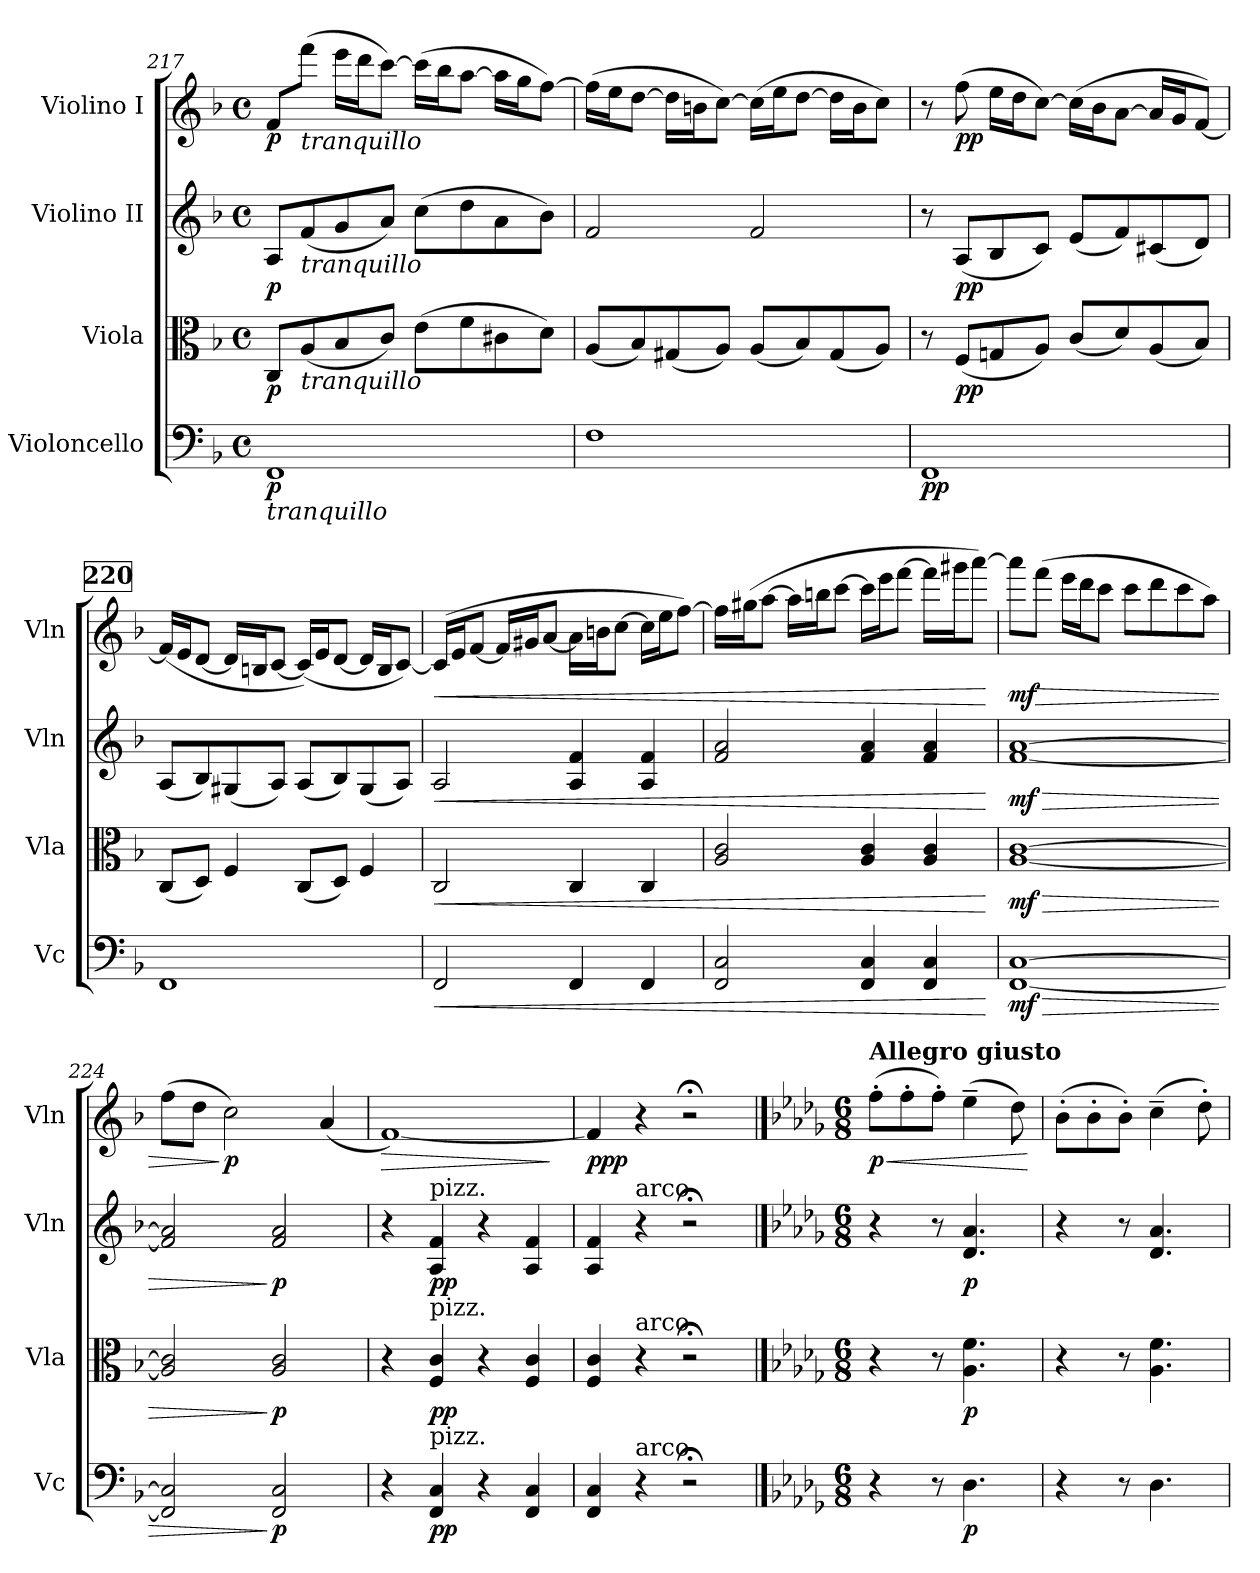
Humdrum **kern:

**kern	**dynam	**kern	**dynam	**kern	**dynam	**kern	**dynam
*part4	*part4	*part3	*part3	*part2	*part2	*part1	*part1
*staff4	*staff4	*staff3	*staff3	*staff2	*staff2	*staff1	*staff1
*I"Violoncello	*	*I"Viola	*	*I"Violino II	*	*I"Violino I	*
*I'Vc	*	*I'Vla	*	*I'Vln	*	*I'Vln	*
*clefF4	*	*clefC3	*	*clefG2	*	*clefG2	*
*k[b-]	*	*k[b-]	*	*k[b-]	*	*k[b-]	*
*M4/4	*	*M4/4	*	*M4/4	*	*M4/4	*
*met(c)	*	*met(c)	*	*met(c)	*	*met(c)	*
=217	=217	=217	=217	=217	=217	=217	=217
!LO:TX:b:i:t=tranquillo	!	!	!	!	!	!	!
!	!LO:DY:b	!	!LO:DY:b	!	!LO:DY:b	!	!LO:DY:b
1FF	p	8C/L	p	8A/L	p	8f/L	p
!	!	!	!	!	!	!LO:TX:b:i:t=tranquillo	!
!	!	!	!	!LO:TX:b:i:t=tranquillo	!	!	!
!	!	!LO:TX:b:i:t=tranquillo	!	!	!	!	!
.	.	(<8A/	.	(<8f/	.	(>8fff\J	.
.	.	8B-/	.	8g/	.	16eee\LL	.
.	.	.	.	.	.	16ddd\J	.
.	.	8c/J)	.	8a/J)	.	[8ccc\J)	.
.	.	(>8e\L	.	(>8cc\L	.	(>16ccc\LL]	.
.	.	.	.	.	.	16bb-\J	.
.	.	8f\	.	8dd\	.	[8aa\J	.
.	.	8c#X\	.	8a\	.	16aa\LL]	.
.	.	.	.	.	.	16gg\J	.
.	.	8d\J)	.	8b-\J)	.	[8ff\J)	.
=218	=218	=218	=218	=218	=218	=218	=218
1F	.	(<8A/L	.	2f/	.	(>16ff\LL]	.
.	.	.	.	.	.	16ee\J	.
.	.	8B-/)	.	.	.	[8dd\J	.
.	.	(<8G#X/	.	.	.	16dd\LL]	.
.	.	.	.	.	.	16bn\J	.
.	.	8A/J)	.	.	.	[8cc\J)	.
.	.	(<8A/L	.	2f/	.	(>16cc\LL]	.
.	.	.	.	.	.	16ee\J	.
.	.	8B-/)	.	.	.	[8dd\J	.
.	.	(<8G#/	.	.	.	16dd\LL]	.
.	.	.	.	.	.	16b\J	.
.	.	8A/J)	.	.	.	8cc\J)	.
!!LO:LB:g=z
=219	=219	=219	=219	=219	=219	=219	=219
!	!LO:DY:b	!	!	!	!	!	!
1FF	pp	8r	.	8r	.	8r	.
!	!	!	!LO:DY:b	!	!LO:DY:b	!	!LO:DY:b
.	.	(<8F/L	pp	(<8A/L	pp	(>8ff\	pp
.	.	8Gn/	.	8B-/	.	16ee\LL	.
.	.	.	.	.	.	16dd\J	.
.	.	8A/J)	.	8c/J)	.	[8cc\J)	.
.	.	(<8c/L	.	(<8e/L	.	(>16cc\LL]	.
.	.	.	.	.	.	16b-\J	.
.	.	8d/)	.	8f/)	.	[8a\J	.
.	.	(<8A/	.	(<8c#X/	.	16a/LL]	.
.	.	.	.	.	.	16g/J	.
.	.	8B-/J)	.	8d/J)	.	[8f/J)	.
!!LO:REH:place=s1:a:B:fs=14:t=220
=220	=220	=220	=220	=220	=220	=220	=220
1FF	.	(<8C/L	.	(<8A/L	.	(<16f/LL]	.
.	.	.	.	.	.	16e/J	.
.	.	8D/J)	.	8B-/)	.	[8d/J	.
.	.	4F/	.	(<8G#X/	.	16d/LL]	.
.	.	.	.	.	.	16Bn/J	.
.	.	.	.	8A/J)	.	[8c/J	.
.	.	(<8C/L	.	(<8A/L	.	(<16c/LL])	.
.	.	.	.	.	.	16e/J	.
.	.	8D/J)	.	8B-/)	.	[8d/J	.
.	.	4F/	.	(<8G#/	.	16d/LL]	.
.	.	.	.	.	.	16B/J	.
.	.	.	.	8A/J)	.	[8c/J)	.
=221	=221	=221	=221	=221	=221	=221	=221
!	!LO:HP:b	!	!LO:HP:b	!	!LO:HP:b	!	!LO:HP:b
2FF/	<	2C/	<	2A/	<	(<16c/LL]	<
.	.	.	.	.	.	16e/J	.
.	.	.	.	.	.	[8f/J	.
.	.	.	.	.	.	16f/LL]	.
.	.	.	.	.	.	16g#X/J	.
.	.	.	.	.	.	[8a/J	.
4FF/	.	4C/	.	4A/ 4f/	.	16a\LL]	.
.	.	.	.	.	.	16bn\J	.
.	.	.	.	.	.	[8cc\J	.
4FF/	.	4C/	.	4A/ 4f/	.	16cc\LL]	.
.	.	.	.	.	.	16ee\J	.
.	.	.	.	.	.	[8ff\J)	.
!!LO:PB:g=z
=222	=222	=222	=222	=222	=222	=222	=222
2FF/ 2C/	.	2A/ 2c/	.	2f/ 2a/	.	16ff\LL]	.
.	.	.	.	.	.	(>16gg#X\J	.
.	.	.	.	.	.	[8aa\J	.
.	.	.	.	.	.	16aa\LL]	.
.	.	.	.	.	.	16bbn\J	.
.	.	.	.	.	.	[8ccc\J	.
4FF/ 4C/	.	4A/ 4c/	.	4f/ 4a/	.	16ccc\LL]	.
.	.	.	.	.	.	16eee\J	.
.	.	.	.	.	.	[8fff\J	.
4FF/ 4C/	.	4A/ 4c/	.	4f/ 4a/	.	16fff\LL]	.
.	.	.	.	.	.	16ggg#X\J	.
.	.	.	.	.	.	[8aaa\J)	.
.	[	.	[	.	[	.	[
=223	=223	=223	=223	=223	=223	=223	=223
!	!LO:HP:b	!	!LO:HP:b	!	!LO:HP:b	!	!
!	!LO:DY:n=1:b	!	!LO:DY:n=1:b	!	!LO:DY:n=1:b	!	!LO:DY:b
[1FF [1C	> mf	[1A [1c	> mf	[1f [1a	> mf	8aaa\L]	mf
!	!	!	!	!	!	!	!LO:HP:b
.	.	.	.	.	.	(>8fff\J	>
.	.	.	.	.	.	16eee\LL	.
.	.	.	.	.	.	16ddd\J	.
.	.	.	.	.	.	8ccc\J	.
.	.	.	.	.	.	8ccc\L	.
.	.	.	.	.	.	8ddd\	.
.	.	.	.	.	.	8ccc\	.
.	.	.	.	.	.	8aa\J)	.
=224	=224	=224	=224	=224	=224	=224	=224
2FF/] 2C/]	.	2A/] 2c/]	.	2f/] 2a/]	.	(>8ff\L	.
.	.	.	.	.	.	8dd\J	.
!	!	!	!	!	!	!	!LO:DY:n=1:b
.	.	.	.	.	.	2cc\)	] p
!	!LO:DY:n=1:b	!	!LO:DY:n=1:b	!	!LO:DY:n=1:b	!	!
2FF/ 2C/	] p	2A/ 2c/	] p	2f/ 2a/	] p	.	.
.	.	.	.	.	.	(<4a/	.
=225	=225	=225	=225	=225	=225	=225	=225
!	!	!	!	!	!	!	!LO:HP:b
4r	.	4r	.	4r	.	[1f)	>
!	!	!	!	!LO:TX:a:t=pizz.	!	!	!
!	!	!LO:TX:a:t=pizz.	!	!	!	!	!
!LO:TX:a:t=pizz.	!	!	!	!	!	!	!
!	!LO:DY:b	!	!LO:DY:b	!	!LO:DY:b	!	!
4FF/ 4C/	pp	4F/ 4c/	pp	4A/ 4f/	pp	.	.
4r	.	4r	.	4r	.	.	.
4FF/ 4C/	.	4F/ 4c/	.	4A/ 4f/	.	.	.
.	.	.	.	.	.	.	]
=226	=226	=226	=226	=226	=226	=226	=226
!	!	!	!	!	!	!	!LO:DY:b
4FF/ 4C/	.	4F/ 4c/	.	4A/ 4f/	.	4f/]	ppp
!	!	!	!	!LO:TX:a:t=arco	!	!	!
!	!	!LO:TX:a:t=arco	!	!	!	!	!
!LO:TX:a:t=arco	!	!	!	!	!	!	!
4r	.	4r	.	4r	.	4r	.
2r;<	.	2r;<	.	2r;<	.	2r;<	.
!!LO:LB:g=z
==1	==1	==1	==1	==1	==1	==1	==1
*k[b-e-a-d-g-]	*	*k[b-e-a-d-g-]	*	*k[b-e-a-d-g-]	*	*k[b-e-a-d-g-]	*
*M6/8	*	*M6/8	*	*M6/8	*	*M6/8	*
*	*	*	*	*	*	*MM168	*
!	!	!	!	!	!	!LO:TX:a:B:t=Allegro giusto	!
!	!	!	!	!	!	!	!LO:HP:b
!	!	!	!	!	!	!	!LO:DY:n=1:b
4r	.	4r	.	4r	.	(>8ff'\L	< p
.	.	.	.	.	.	8ff'\	.
8r	.	8r	.	8r	.	8ff'\J)	.
!	!LO:DY:b	!	!LO:DY:b	!	!LO:DY:b	!	!
4.D-\	p	4.A-\ 4.f\	p	4.d-/ 4.a-/	p	(>4ee-~\	.
.	.	.	.	.	.	8dd-\)	.
.	.	.	.	.	.	.	[
=2	=2	=2	=2	=2	=2	=2	=2
4r	.	4r	.	4r	.	(>8b-'\L	.
.	.	.	.	.	.	8b-'\	.
8r	.	8r	.	8r	.	8b-'\J)	.
4.D-\	.	4.A-\ 4.f\	.	4.d-/ 4.a-/	.	(>4cc~\	.
.	.	.	.	.	.	8dd-'\)	.
=	=	=	=	=	=	=	=
*-	*-	*-	*-	*-	*-	*-	*-
